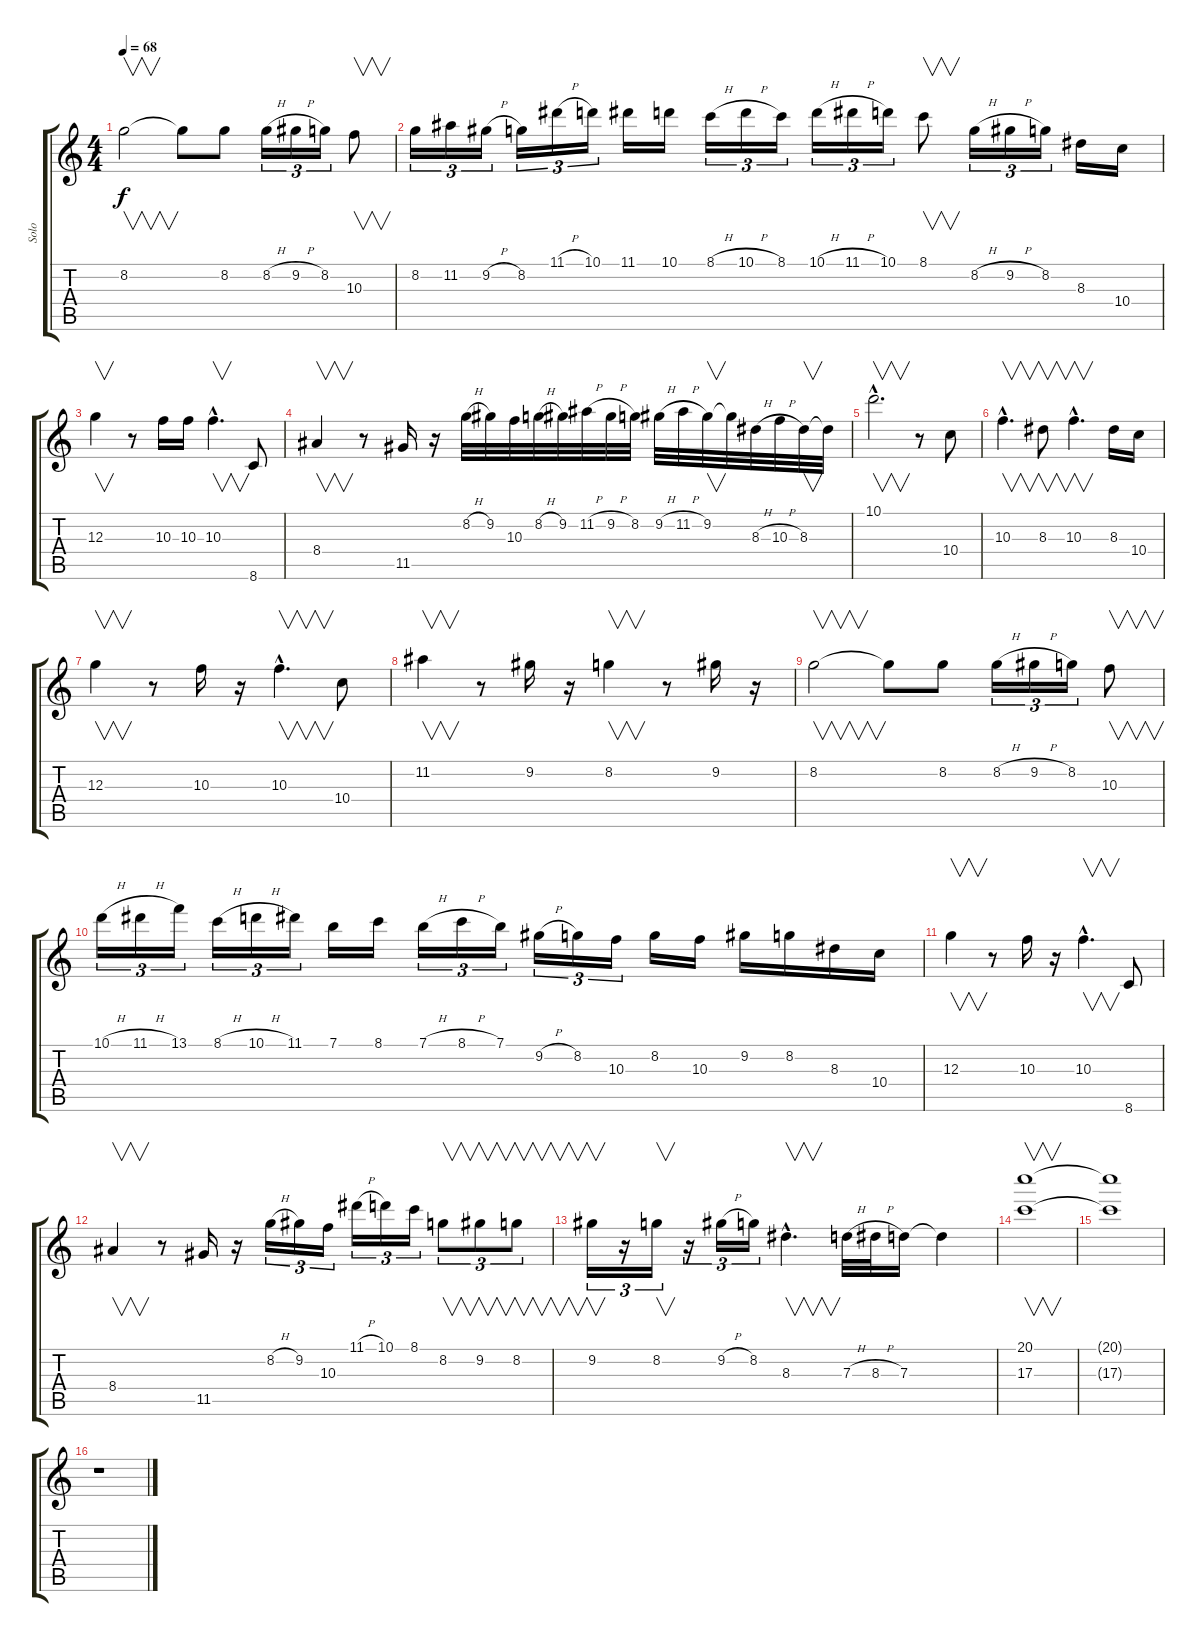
\track ("Solo" "Solo") {instrument acousticguitarnylon}
\staff {score tabs}
\tuning (E4 B3 G3 D3 A2 E2) {hide}
\ts (4 4)
\tempo 68
\clef g2
\ks c
8.2.2{v dy f} 8.2{t}.8 8.2.8 8.2{h}.16{tu (3 2)} 9.2{h}.16{tu (3 2)} 8.2.16{tu (3 2)} 10.3.8{v} |
8.2.16{tu (3 2)} 11.2.16{tu (3 2)} 9.2{h}.16{tu (3 2)} 8.2.16{tu (3 2)} 11.1{h}.16{tu (3 2)} 10.1.16{tu (3 2)} 11.1.16 10.1.16 8.1{h}.16{tu (3 2)} 10.1{h}.16{tu (3 2)} 8.1.16{tu (3 2)} 10.1{h}.16{tu (3 2)} 11.1{h}.16{tu (3 2)} 10.1.16{tu (3 2)} 8.1.8{v} 8.2{h}.16{tu (3 2)} 9.2{h}.16{tu (3 2)} 8.2.16{tu (3 2)} 8.3.16 10.4.16 |
12.3.4{v} r.8 10.3.16 10.3.16 10.3{hac}.4{v d} 8.6.8 |
8.4.4{v} r.8 11.5.16 r.16 8.2{h}.32 9.2.32 10.3.32 8.2{h}.32 9.2.32 11.2{h}.32 9.2{h}.32 8.2.32 9.2{h}.32 11.2{h}.32 9.2.32{v} 9.2{t}.32 8.3{h}.32 10.3{h}.32 8.3.32{v} 8.3{t}.32 |
10.1{hac}.2{v d} r.8 10.4.8 |
10.3{hac}.4{v d} 8.3.8{v} 10.3{hac}.4{v d} 8.3.16 10.4.16 |
12.3.4{v} r.8 10.3.16 r.16 10.3{hac}.4{v d} 10.4.8 |
11.2.4{v} r.8 9.2.16 r.16 8.2.4{v} r.8 9.2.16 r.16 |
8.2.2{v} 8.2{t}.8 8.2.8 8.2{h}.16{tu (3 2)} 9.2{h}.16{tu (3 2)} 8.2.16{tu (3 2)} 10.3.8{v} |
10.1{h}.16{tu (3 2)} 11.1{h}.16{tu (3 2)} 13.1.16{tu (3 2)} 8.1{h}.16{tu (3 2)} 10.1{h}.16{tu (3 2)} 11.1.16{tu (3 2)} 7.1.16 8.1.16 7.1{h}.16{tu (3 2)} 8.1{h}.16{tu (3 2)} 7.1.16{tu (3 2)} 9.2{h}.16{tu (3 2)} 8.2.16{tu (3 2)} 10.3.16{tu (3 2)} 8.2.16 10.3.16 9.2.16 8.2.16 8.3.16 10.4.16 |
12.3.4{v} r.8 10.3.16 r.16 10.3{hac}.4{v d} 8.6.8 |
8.4.4{v} r.8 11.5.16 r.16 8.2{h}.16{tu (3 2)} 9.2.16{tu (3 2)} 10.3.16{tu (3 2)} 11.1{h}.16{tu (3 2)} 10.1.16{tu (3 2)} 8.1.16{tu (3 2)} 8.2.8{v tu (3 2)} 9.2.8{v tu (3 2)} 8.2.8{v tu (3 2)} |
9.2.16{v tu (3 2)} r.16{tu (3 2)} 8.2.16{v tu (3 2)} r.16{tu (3 2)} 9.2{h}.16{tu (3 2)} 8.2.16{tu (3 2)} 8.3{hac}.4{v d} 7.3{h}.32 8.3{h}.32 7.3.16 7.3{t}.4 |
(20.1 17.3).1{v} |
(20.1{t} 17.3{t}).1 |
r.1
